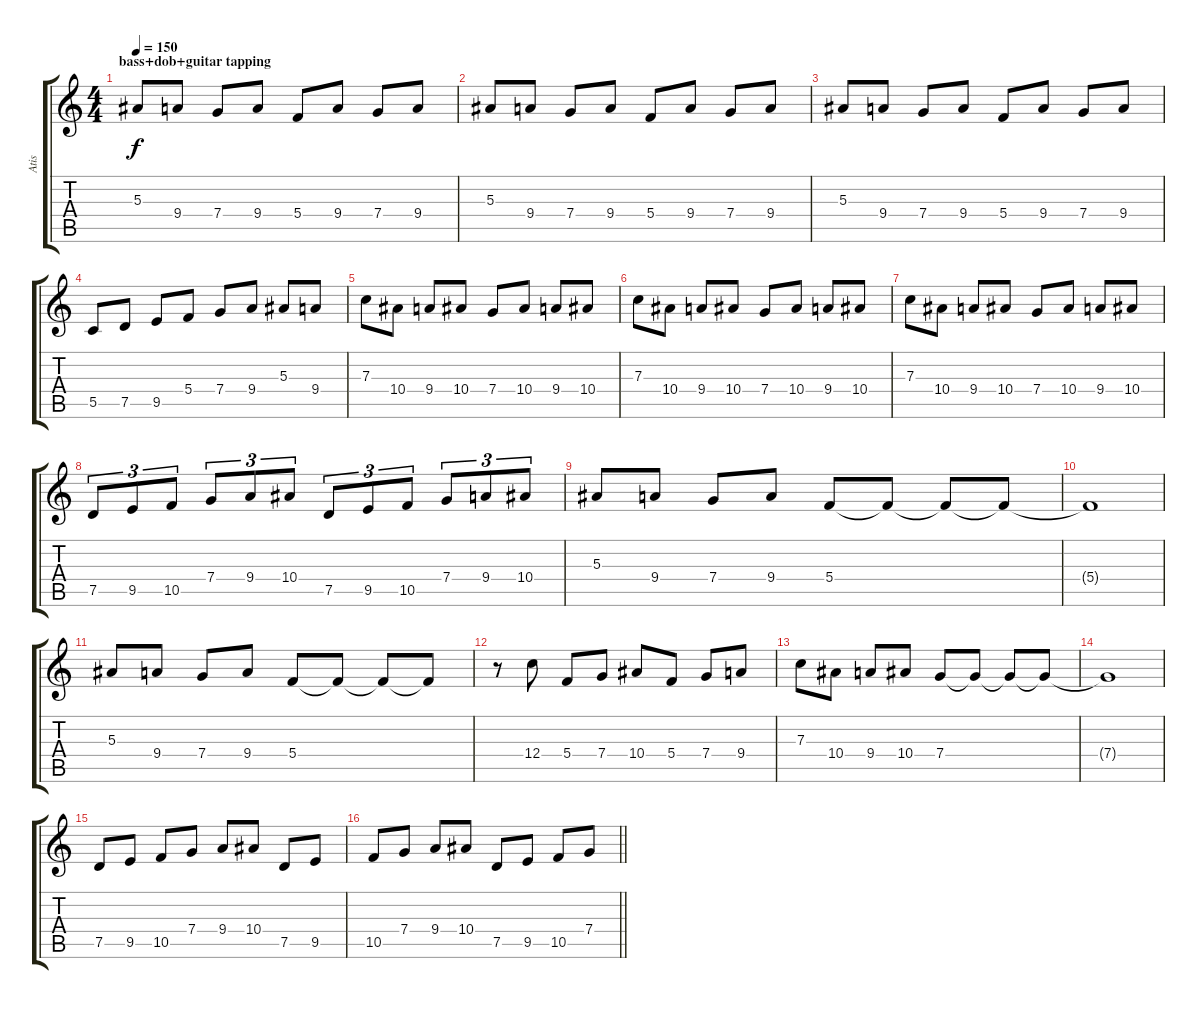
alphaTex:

\track ("Atis" "Atis") {instrument distortionguitar}
\staff {score tabs}
\tuning (D4 A3 F3 C3 G2 D2) {hide}
\ts (4 4)
\section ("" "bass+dob+guitar tapping")
\tempo 150
\clef g2
\ks c
5.3.8{dy f instrument distortionguitar} 9.4.8 7.4.8 9.4.8 5.4.8 9.4.8 7.4.8 9.4.8 |
5.3.8 9.4.8 7.4.8 9.4.8 5.4.8 9.4.8 7.4.8 9.4.8 |
5.3.8 9.4.8 7.4.8 9.4.8 5.4.8 9.4.8 7.4.8 9.4.8 |
5.5.8 7.5.8 9.5.8 5.4.8 7.4.8 9.4.8 5.3.8 9.4.8 |
7.3.8 10.4.8 9.4.8 10.4.8 7.4.8 10.4.8 9.4.8 10.4.8 |
7.3.8 10.4.8 9.4.8 10.4.8 7.4.8 10.4.8 9.4.8 10.4.8 |
7.3.8 10.4.8 9.4.8 10.4.8 7.4.8 10.4.8 9.4.8 10.4.8 |
7.5.8{tu (3 2)} 9.5.8{tu (3 2)} 10.5.8{tu (3 2)} 7.4.8{tu (3 2)} 9.4.8{tu (3 2)} 10.4.8{tu (3 2)} 7.5.8{tu (3 2)} 9.5.8{tu (3 2)} 10.5.8{tu (3 2)} 7.4.8{tu (3 2)} 9.4.8{tu (3 2)} 10.4.8{tu (3 2)} |
5.3.8 9.4.8 7.4.8 9.4.8 5.4.8 5.4{t}.8 5.4{t}.8 5.4{t}.8 |
5.4{t}.1 |
5.3.8 9.4.8 7.4.8 9.4.8 5.4.8 5.4{t}.8 5.4{t}.8 5.4{t}.8 |
r.8 12.4.8 5.4.8 7.4.8 10.4.8 5.4.8 7.4.8 9.4.8 |
7.3.8 10.4.8 9.4.8 10.4.8 7.4.8 7.4{t}.8 7.4{t}.8 7.4{t}.8 |
7.4{t}.1 |
7.5.8 9.5.8 10.5.8 7.4.8 9.4.8 10.4.8 7.5.8 9.5.8 |
\barLineRight lightlight
10.5.8 7.4.8 9.4.8 10.4.8 7.5.8 9.5.8 10.5.8 7.4.8
